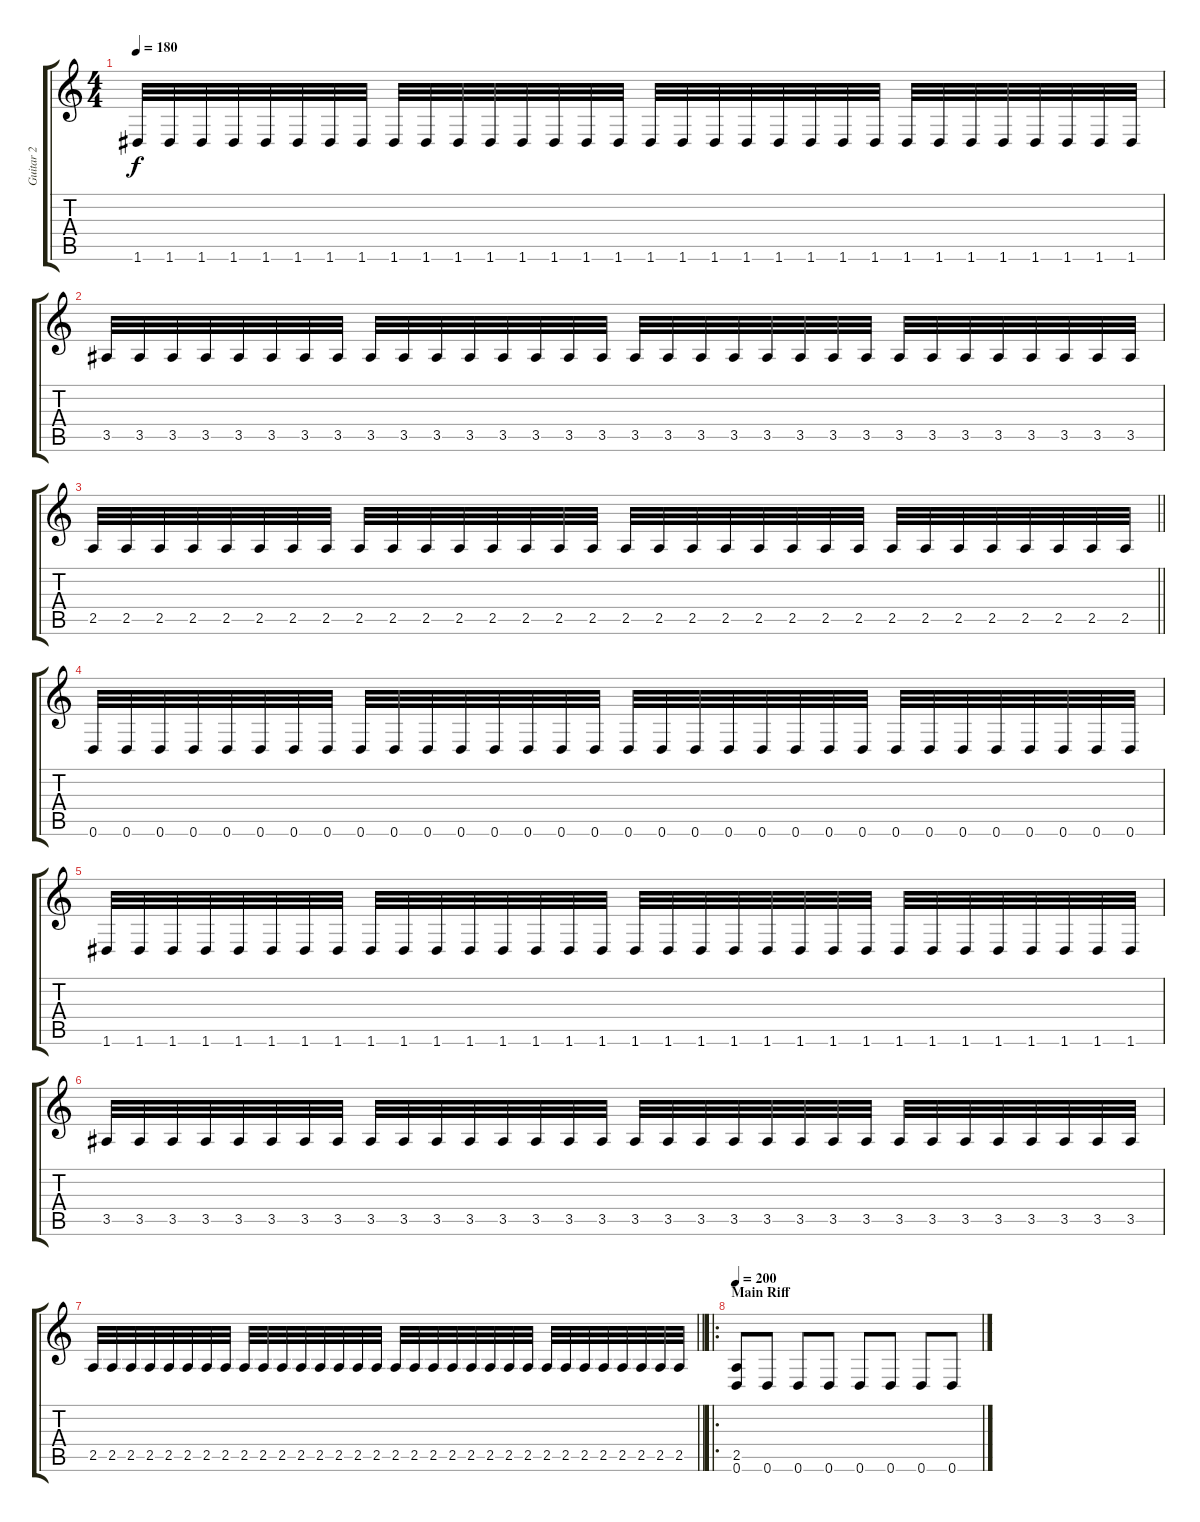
\track ("Guitar 2" "Guitar 2") {instrument distortionguitar}
\staff {score tabs}
\tuning (D4 A3 F3 C3 G2 D2) {hide}
\ts (4 4)
\tempo 180
\clef g2
\ks c
1.6.32{dy f} 1.6.32 1.6.32 1.6.32 1.6.32 1.6.32 1.6.32 1.6.32 1.6.32 1.6.32 1.6.32 1.6.32 1.6.32 1.6.32 1.6.32 1.6.32 1.6.32 1.6.32 1.6.32 1.6.32 1.6.32 1.6.32 1.6.32 1.6.32 1.6.32 1.6.32 1.6.32 1.6.32 1.6.32 1.6.32 1.6.32 1.6.32 |
3.5.32 3.5.32 3.5.32 3.5.32 3.5.32 3.5.32 3.5.32 3.5.32 3.5.32 3.5.32 3.5.32 3.5.32 3.5.32 3.5.32 3.5.32 3.5.32 3.5.32 3.5.32 3.5.32 3.5.32 3.5.32 3.5.32 3.5.32 3.5.32 3.5.32 3.5.32 3.5.32 3.5.32 3.5.32 3.5.32 3.5.32 3.5.32 |
\barLineRight lightlight
2.5.32 2.5.32 2.5.32 2.5.32 2.5.32 2.5.32 2.5.32 2.5.32 2.5.32 2.5.32 2.5.32 2.5.32 2.5.32 2.5.32 2.5.32 2.5.32 2.5.32 2.5.32 2.5.32 2.5.32 2.5.32 2.5.32 2.5.32 2.5.32 2.5.32 2.5.32 2.5.32 2.5.32 2.5.32 2.5.32 2.5.32 2.5.32 |
0.6.32 0.6.32 0.6.32 0.6.32 0.6.32 0.6.32 0.6.32 0.6.32 0.6.32 0.6.32 0.6.32 0.6.32 0.6.32 0.6.32 0.6.32 0.6.32 0.6.32 0.6.32 0.6.32 0.6.32 0.6.32 0.6.32 0.6.32 0.6.32 0.6.32 0.6.32 0.6.32 0.6.32 0.6.32 0.6.32 0.6.32 0.6.32 |
1.6.32 1.6.32 1.6.32 1.6.32 1.6.32 1.6.32 1.6.32 1.6.32 1.6.32 1.6.32 1.6.32 1.6.32 1.6.32 1.6.32 1.6.32 1.6.32 1.6.32 1.6.32 1.6.32 1.6.32 1.6.32 1.6.32 1.6.32 1.6.32 1.6.32 1.6.32 1.6.32 1.6.32 1.6.32 1.6.32 1.6.32 1.6.32 |
3.5.32 3.5.32 3.5.32 3.5.32 3.5.32 3.5.32 3.5.32 3.5.32 3.5.32 3.5.32 3.5.32 3.5.32 3.5.32 3.5.32 3.5.32 3.5.32 3.5.32 3.5.32 3.5.32 3.5.32 3.5.32 3.5.32 3.5.32 3.5.32 3.5.32 3.5.32 3.5.32 3.5.32 3.5.32 3.5.32 3.5.32 3.5.32 |
\barLineRight lightlight
2.5.32 2.5.32 2.5.32 2.5.32 2.5.32 2.5.32 2.5.32 2.5.32 2.5.32 2.5.32 2.5.32 2.5.32 2.5.32 2.5.32 2.5.32 2.5.32 2.5.32 2.5.32 2.5.32 2.5.32 2.5.32 2.5.32 2.5.32 2.5.32 2.5.32 2.5.32 2.5.32 2.5.32 2.5.32 2.5.32 2.5.32 2.5.32 |
\ro
\section ("" "Main Riff")
\tempo 200
(2.5 0.6).8 0.6.8 0.6.8 0.6.8 0.6.8 0.6.8 0.6.8 0.6.8
